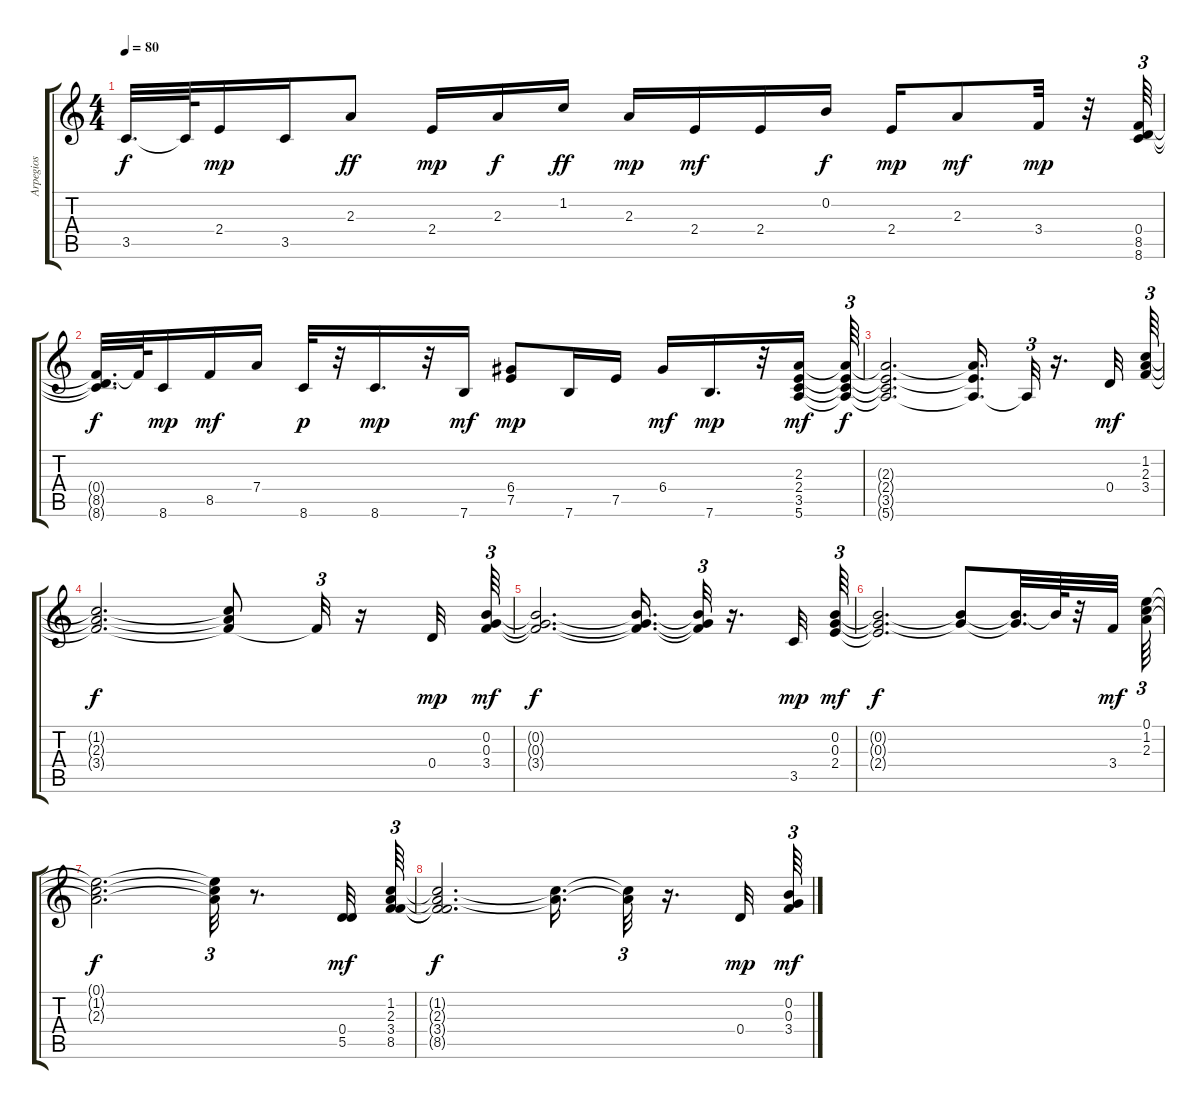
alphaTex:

\track ("Arpegios" "Arpegios") {instrument electricguitarclean}
\staff {score tabs}
\tuning (E4 B3 G3 D3 A2 E2) {hide}
\ts (4 4)
\tempo 80
\clef g2
\ks c
3.5{t}.32{d dy f} 3.5{t}.64 2.4.16{dy mp} 3.5.16 2.3.8{dy ff} 2.4.16{dy mp} 2.3.16{dy f} 1.2.16{dy ff} 2.3.16{dy mp} 2.4.16{dy mf} 2.4.16 0.2.16{dy f} 2.4.16{dy mp} 2.3.8{dy mf} 3.4.32{dy mp} r.32 (0.4 8.5 8.6).64{tu (3 2)} |
(0.4{t} 8.5{t} 8.6{t}).32{d dy f} 8.5{t}.64 8.6.16{dy mp} 8.5.16{dy mf} 7.4.16 8.6.32{dy p} r.32 8.6.16{d dy mp} r.32 7.6.16{dy mf} (6.4 7.5).8{dy mp} 7.6.16 7.5.16 6.4.16{dy mf} 7.6.16{d dy mp} r.32 (2.3 2.4 3.5 5.6).16{dy mf} (2.3{t} 2.4{t} 3.5{t} 5.6{t}).64{tu (3 2) dy f} |
(2.3{t} 2.4{t} 3.5{t} 5.6{t}).2{d} (2.3{t} 2.4{t} 5.6{t}).16{d} 5.6{t}.32{tu (3 2)} r.16{d} 0.4.32{dy mf} (1.2 2.3 3.4).64{tu (3 2)} |
(1.2{t} 2.3{t} 3.4{t}).2{d dy f} (1.2{t} 2.3{t} 3.4{t}).8 3.4{t}.32{tu (3 2)} r.16 0.4.32{dy mp} (0.2 0.3 3.4).64{tu (3 2) dy mf} |
(0.2{t} 0.3{t} 3.4{t}).2{d dy f} (0.2{t} 0.3{t} 3.4{t}).16{d} (0.2{t} 0.3{t} 3.4{t}).32{tu (3 2)} r.16{d} 3.5.32{dy mp} (0.2 0.3 2.4).64{tu (3 2) dy mf} |
(0.2{t} 0.3{t} 2.4{t}).2{d dy f} (0.2{t} 0.3{t}).8 (0.2{t} 0.3{t}).32{d} 0.2{t}.64 r.32 3.4.32{dy mf} (0.1 1.2 2.3).64{tu (3 2)} |
(0.1{t} 1.2{t} 2.3{t}).2{d dy f} (0.1{t} 1.2{t} 2.3{t}).32{tu (3 2)} r.8{d} (0.4 5.5).32{dy mf} (1.2 2.3 3.4 8.5).64{tu (3 2)} |
(1.2{t} 2.3{t} 3.4{t} 8.5{t}).2{d dy f} (1.2{t} 2.3{t}).16{d} (1.2{t} 2.3{t}).32{tu (3 2)} r.16{d} 0.4.32{dy mp} (0.2 0.3 3.4).64{tu (3 2) dy mf}
